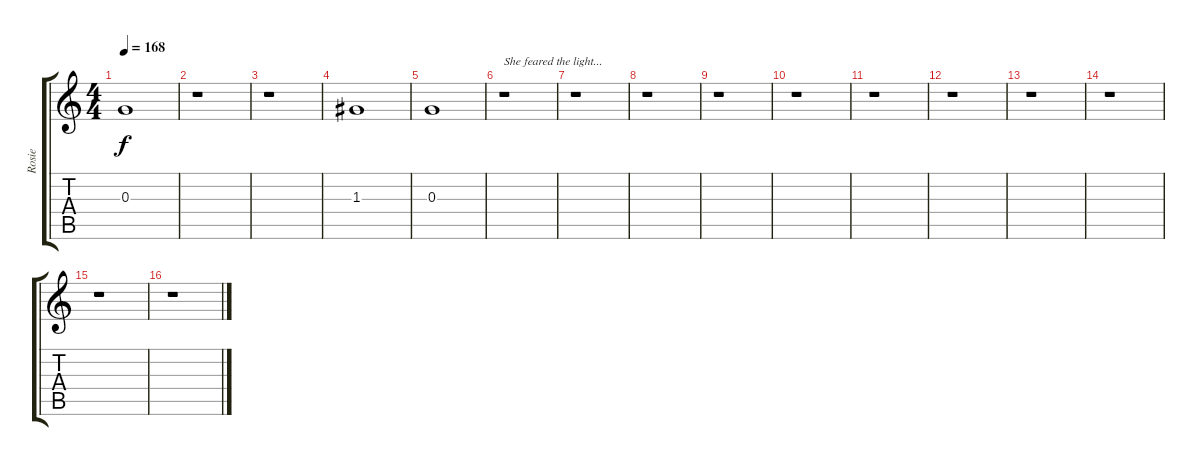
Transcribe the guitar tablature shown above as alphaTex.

\track ("Rosie" "Rosie") {instrument lead6voice}
\staff {score tabs}
\tuning (E5 B4 G4 D4 A3 E3) {hide}
\ts (4 4)
\tempo 168
\clef g2
\ks c
0.3.1{dy f} |
r.1 |
r.1 |
1.3.1 |
0.3.1 |
r.1{txt "She feared the light..."} |
r.1 |
r.1 |
r.1 |
r.1 |
r.1 |
r.1 |
r.1 |
r.1 |
r.1 |
r.1
